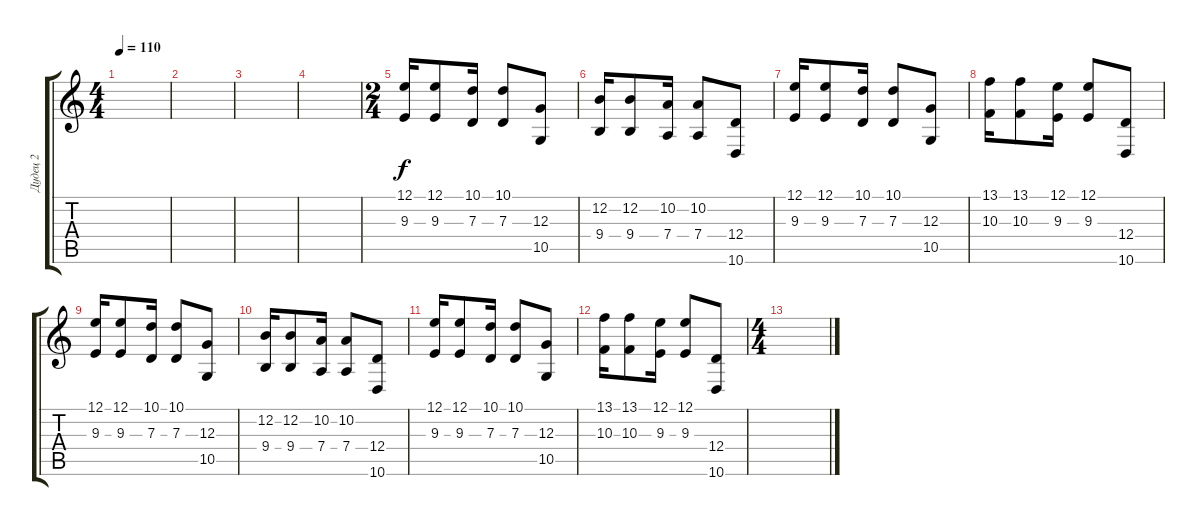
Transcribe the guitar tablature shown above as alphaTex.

\track ("Дудец 2" "Дудец 2") {instrument trumpet}
\staff {score tabs}
\tuning (E4 B3 G3 D3 A2 E2) {hide}
\ts (4 4)
\tempo 110
\clef g2
\ks c
|
|
|
|
\ts (2 4)
(12.1 9.3).16 (12.1 9.3).8 (10.1 7.3).16 (10.1 7.3).8 (12.3 10.5).8 |
(12.2 9.4).16 (12.2 9.4).8 (10.2 7.4).16 (10.2 7.4).8 (12.4 10.6).8 |
(12.1 9.3).16 (12.1 9.3).8 (10.1 7.3).16 (10.1 7.3).8 (12.3 10.5).8 |
(13.1 10.3).16 (13.1 10.3).8 (12.1 9.3).16 (12.1 9.3).8 (12.4 10.6).8 |
(12.1 9.3).16 (12.1 9.3).8 (10.1 7.3).16 (10.1 7.3).8 (12.3 10.5).8 |
(12.2 9.4).16 (12.2 9.4).8 (10.2 7.4).16 (10.2 7.4).8 (12.4 10.6).8 |
(12.1 9.3).16 (12.1 9.3).8 (10.1 7.3).16 (10.1 7.3).8 (12.3 10.5).8 |
(13.1 10.3).16 (13.1 10.3).8 (12.1 9.3).16 (12.1 9.3).8 (12.4 10.6).8 |
\ts (4 4)
